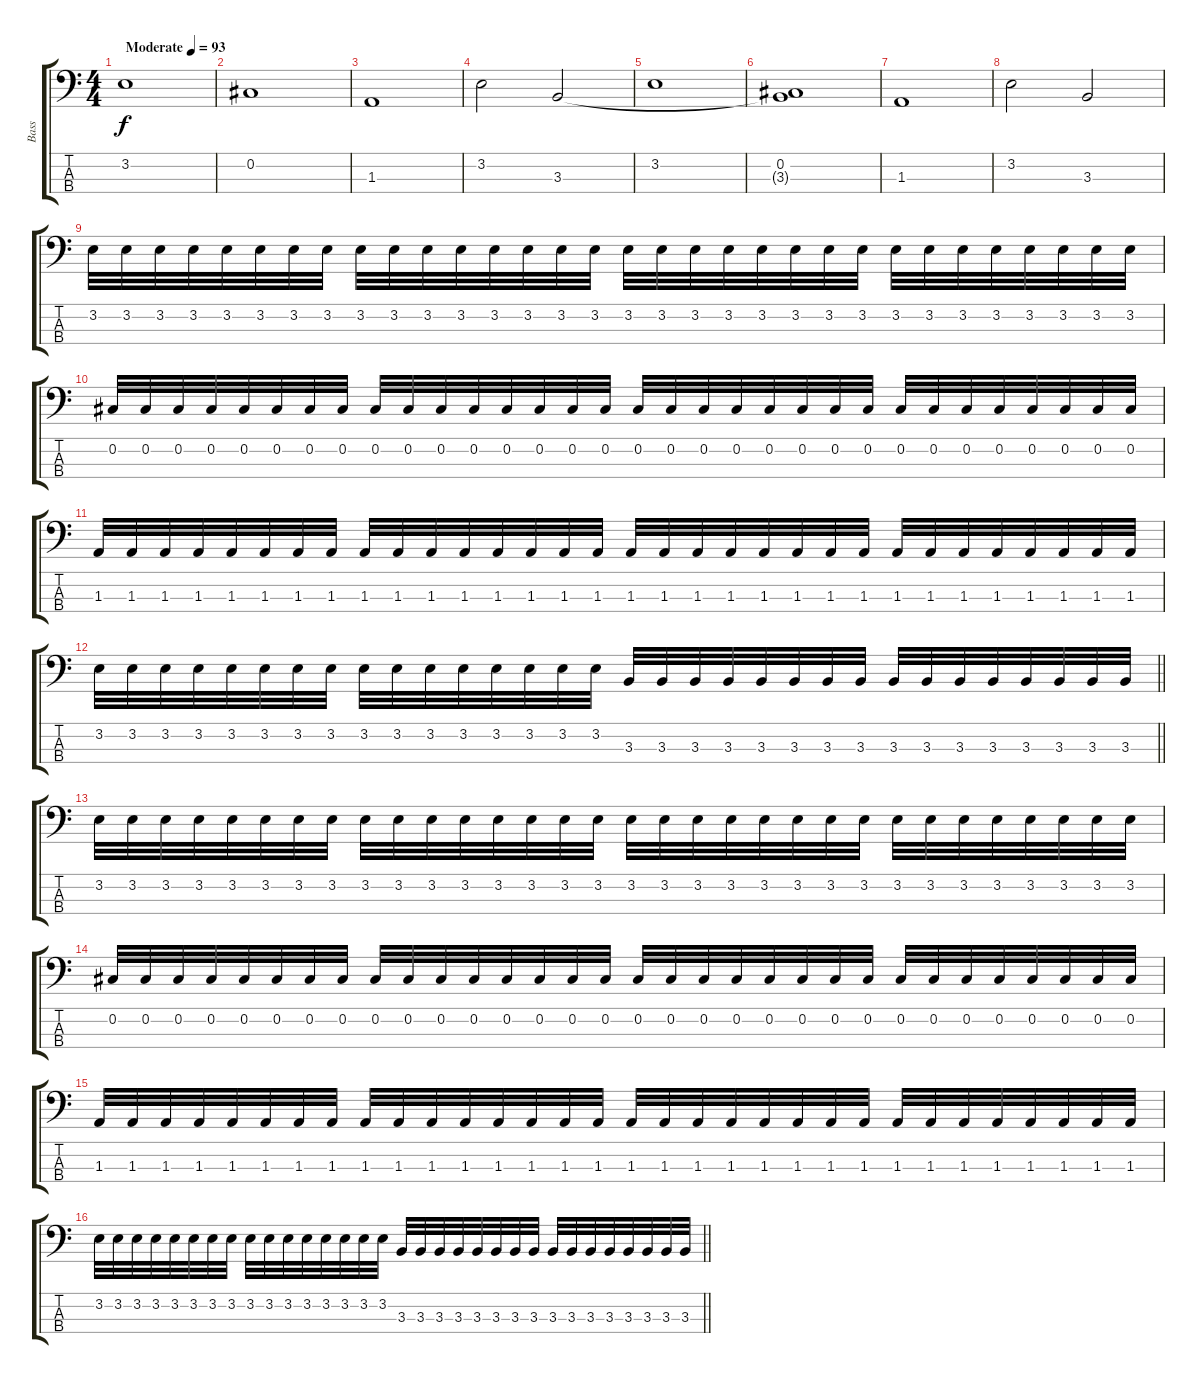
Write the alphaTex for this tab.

\track ("Bass" "Bass") {instrument electricbassfinger}
\staff {score tabs}
\tuning (Gb2 Db2 Ab1 Eb1) {hide}
\ts (4 4)
\tempo (93 "Moderate")
\clef f4
\ks c
3.2.1{dy f instrument electricbassfinger} |
0.2.1 |
1.3.1 |
3.2.2 3.3.2 |
3.2.1 |
(0.2 3.3{t}).1 |
1.3.1 |
3.2.2 3.3.2 |
3.2.32 3.2.32 3.2.32 3.2.32 3.2.32 3.2.32 3.2.32 3.2.32 3.2.32 3.2.32 3.2.32 3.2.32 3.2.32 3.2.32 3.2.32 3.2.32 3.2.32 3.2.32 3.2.32 3.2.32 3.2.32 3.2.32 3.2.32 3.2.32 3.2.32 3.2.32 3.2.32 3.2.32 3.2.32 3.2.32 3.2.32 3.2.32 |
0.2.32 0.2.32 0.2.32 0.2.32 0.2.32 0.2.32 0.2.32 0.2.32 0.2.32 0.2.32 0.2.32 0.2.32 0.2.32 0.2.32 0.2.32 0.2.32 0.2.32 0.2.32 0.2.32 0.2.32 0.2.32 0.2.32 0.2.32 0.2.32 0.2.32 0.2.32 0.2.32 0.2.32 0.2.32 0.2.32 0.2.32 0.2.32 |
1.3.32 1.3.32 1.3.32 1.3.32 1.3.32 1.3.32 1.3.32 1.3.32 1.3.32 1.3.32 1.3.32 1.3.32 1.3.32 1.3.32 1.3.32 1.3.32 1.3.32 1.3.32 1.3.32 1.3.32 1.3.32 1.3.32 1.3.32 1.3.32 1.3.32 1.3.32 1.3.32 1.3.32 1.3.32 1.3.32 1.3.32 1.3.32 |
\barLineRight lightlight
3.2.32 3.2.32 3.2.32 3.2.32 3.2.32 3.2.32 3.2.32 3.2.32 3.2.32 3.2.32 3.2.32 3.2.32 3.2.32 3.2.32 3.2.32 3.2.32 3.3.32 3.3.32 3.3.32 3.3.32 3.3.32 3.3.32 3.3.32 3.3.32 3.3.32 3.3.32 3.3.32 3.3.32 3.3.32 3.3.32 3.3.32 3.3.32 |
3.2.32 3.2.32 3.2.32 3.2.32 3.2.32 3.2.32 3.2.32 3.2.32 3.2.32 3.2.32 3.2.32 3.2.32 3.2.32 3.2.32 3.2.32 3.2.32 3.2.32 3.2.32 3.2.32 3.2.32 3.2.32 3.2.32 3.2.32 3.2.32 3.2.32 3.2.32 3.2.32 3.2.32 3.2.32 3.2.32 3.2.32 3.2.32 |
0.2.32 0.2.32 0.2.32 0.2.32 0.2.32 0.2.32 0.2.32 0.2.32 0.2.32 0.2.32 0.2.32 0.2.32 0.2.32 0.2.32 0.2.32 0.2.32 0.2.32 0.2.32 0.2.32 0.2.32 0.2.32 0.2.32 0.2.32 0.2.32 0.2.32 0.2.32 0.2.32 0.2.32 0.2.32 0.2.32 0.2.32 0.2.32 |
1.3.32 1.3.32 1.3.32 1.3.32 1.3.32 1.3.32 1.3.32 1.3.32 1.3.32 1.3.32 1.3.32 1.3.32 1.3.32 1.3.32 1.3.32 1.3.32 1.3.32 1.3.32 1.3.32 1.3.32 1.3.32 1.3.32 1.3.32 1.3.32 1.3.32 1.3.32 1.3.32 1.3.32 1.3.32 1.3.32 1.3.32 1.3.32 |
\barLineRight lightlight
3.2.32 3.2.32 3.2.32 3.2.32 3.2.32 3.2.32 3.2.32 3.2.32 3.2.32 3.2.32 3.2.32 3.2.32 3.2.32 3.2.32 3.2.32 3.2.32 3.3.32 3.3.32 3.3.32 3.3.32 3.3.32 3.3.32 3.3.32 3.3.32 3.3.32 3.3.32 3.3.32 3.3.32 3.3.32 3.3.32 3.3.32 3.3.32
